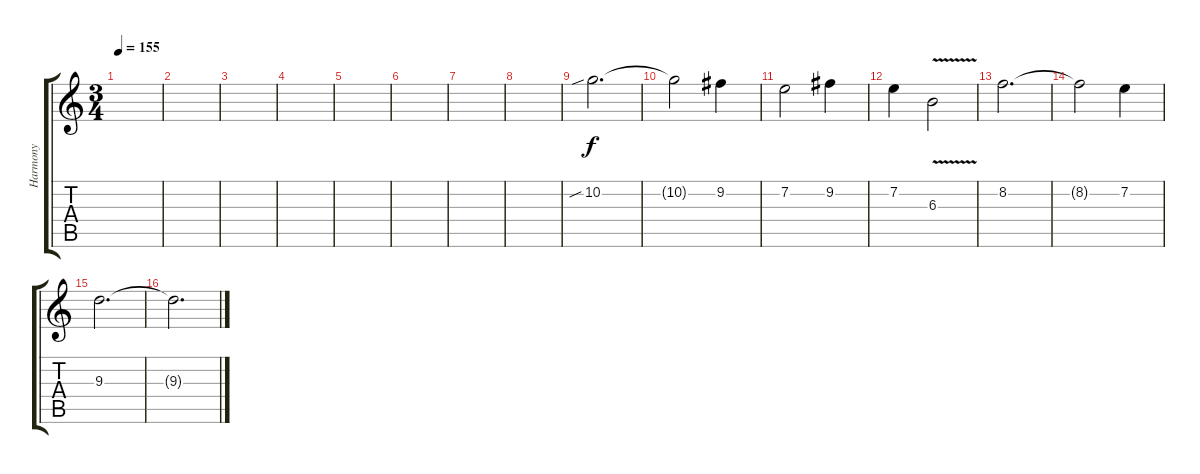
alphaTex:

\track ("Harmony" "Harmony") {instrument distortionguitar}
\staff {score tabs}
\tuning (D4 A3 F3 C3 G2 D2) {hide}
\ts (3 4)
\tempo 155
\clef g2
\ks c
|
|
|
|
|
|
|
|
10.2{sib}.2{d volume 12} |
10.2{t}.2 9.2.4 |
7.2.2 9.2.4 |
7.2.4 6.3{v}.2 |
8.2.2{d} |
8.2{t}.2 7.2.4 |
9.3.2{d} |
9.3{t}.2{d}
